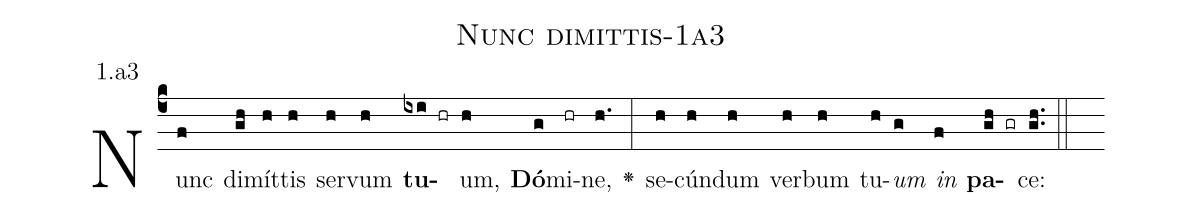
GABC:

name: Nunc dimittis-1a3;
annotation: 1.a3;
%%
(c4)Nunc(f) di(gh)mít(h)tis(h) ser(h)vum(h) <b>tu</b>(ixi hr)um,(h) <b>Dó</b>(g)mi(hr)ne,(h.) <v>\greheightstar</v>(:) se(h)cún(h)dum(h) ver(h)bum(h) tu(h)<i>um</i>(g) <i>in</i>(f) <b>pa</b>(gh gr)ce:(gh..) (::)


%E(h) u(h) o(g) u(f) a(gh) e.(gh..) (::)
